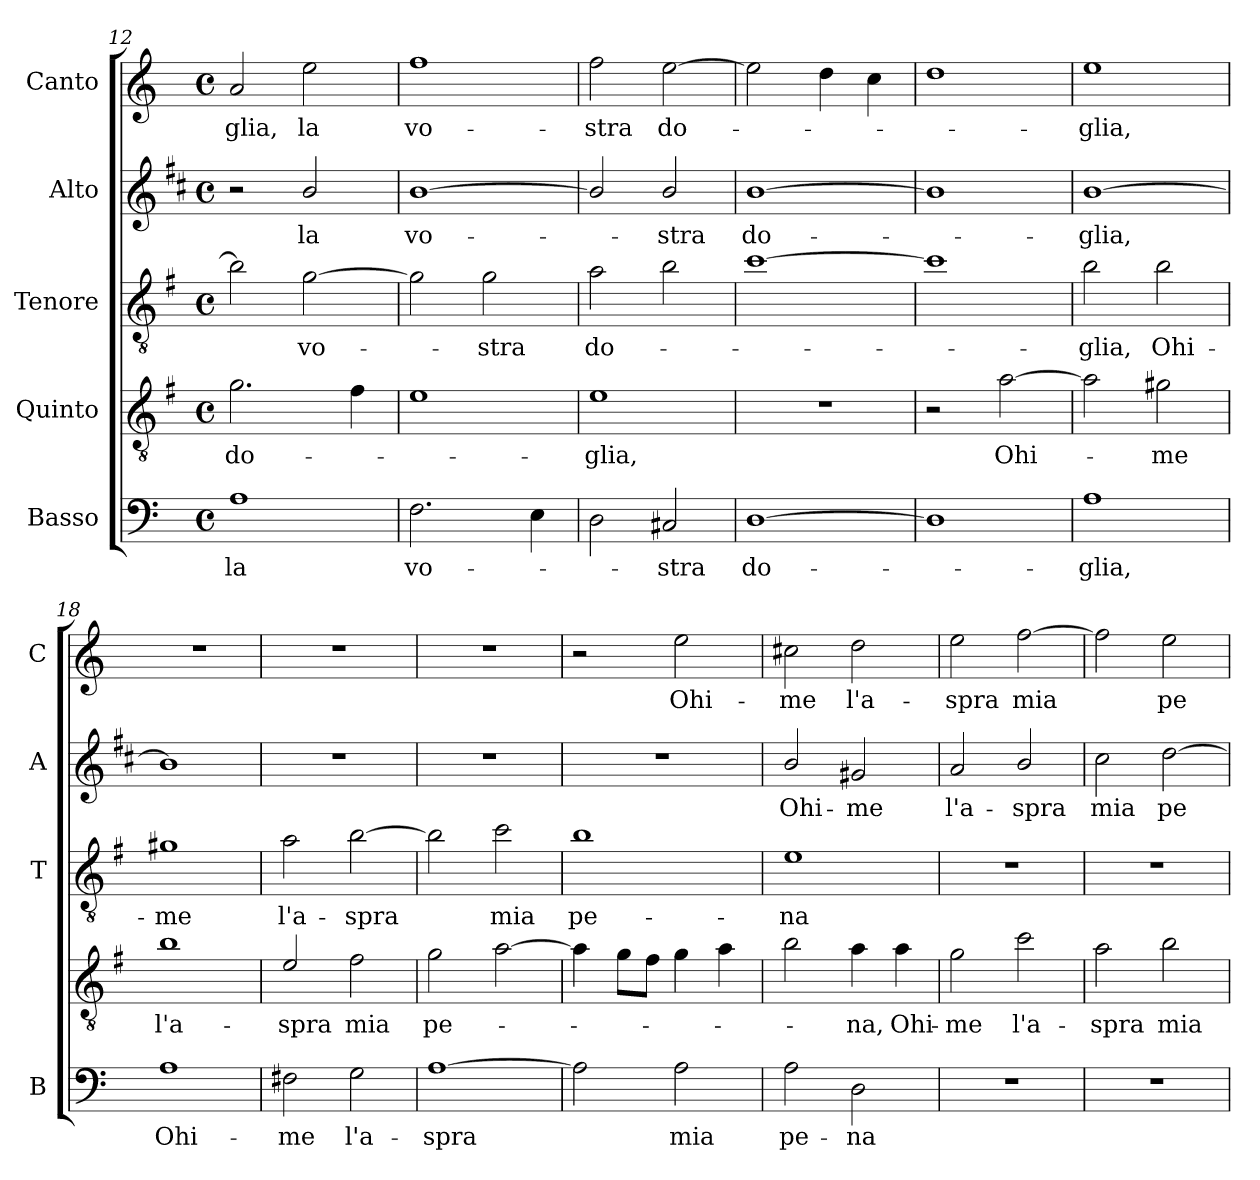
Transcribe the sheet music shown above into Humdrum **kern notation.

**kern	**text	**kern	**text	**kern	**text	**kern	**text	**kern	**text
*part5	*part5	*part4	*part4	*part3	*part3	*part2	*part2	*part1	*part1
*staff5	*staff5	*staff4	*staff4	*staff3	*staff3	*staff2	*staff2	*staff1	*staff1
*I"Basso	*	*I"Quinto	*	*I"Tenore	*	*I"Alto	*	*I"Canto	*
*I'B	*	*	*	*I'T	*	*I'A	*	*I'C	*
*clefF4	*	*clefGv2	*	*clefGv2	*	*clefG2	*	*clefG2	*
*	*	*ITrd4c7	*	*ITrd4c7	*	*ITrd1c2	*	*	*
*k[]	*	*k[]	*	*k[]	*	*k[]	*	*k[]	*
*C:	*	*C:	*	*C:	*	*C:	*	*C:	*
*M4/4	*	*M4/4	*	*M4/4	*	*M4/4	*	*M4/4	*
*met(c)	*	*met(c)	*	*met(c)	*	*met(c)	*	*met(c)	*
=12	=12	=12	=12	=12	=12	=12	=12	=12	=12
!	!LO:LY:b	!	!LO:LY:b	!	!	!	!	!	!LO:LY:b
1A	la	2.c\	do-	2e\]	.	2r	.	2a/	-glia,
!	!	!	!	!	!LO:LY:b	!	!LO:LY:b	!	!LO:LY:b
.	.	.	.	[2c\	vo-	2a/	la	2ee\	la
.	.	4B\	.	.	.	.	.	.	.
=13	=13	=13	=13	=13	=13	=13	=13	=13	=13
!	!LO:LY:b	!	!	!	!	!	!LO:LY:b	!	!LO:LY:b
2.F\	vo-	1A	.	2c\]	.	[1a	vo-	1ff	vo-
!	!	!	!	!	!LO:LY:b	!	!	!	!
.	.	.	.	2c\	-stra	.	.	.	.
4E\	.	.	.	.	.	.	.	.	.
=14	=14	=14	=14	=14	=14	=14	=14	=14	=14
!	!	!	!LO:LY:b	!	!LO:LY:b	!	!	!	!LO:LY:b
2D\	.	1A	-glia,	2d\	do-	2a/]	.	2ff\	-stra
!	!LO:LY:b	!	!	!	!	!	!LO:LY:b	!	!LO:LY:b
2C#X/	-stra	.	.	2e\	.	2a/	-stra	[2ee\	do-
!!LO:PB:g=z
=15	=15	=15	=15	=15	=15	=15	=15	=15	=15
!	!LO:LY:b	!	!	!	!	!	!LO:LY:b	!	!
[1D	do-	1r	.	[1f	.	[1a	do-	2ee\]	.
.	.	.	.	.	.	.	.	4dd\	.
.	.	.	.	.	.	.	.	4cc\	.
=16	=16	=16	=16	=16	=16	=16	=16	=16	=16
1D]	.	2r	.	1f]	.	1a]	.	1dd	.
!	!	!	!LO:LY:b	!	!	!	!	!	!
.	.	[2d\	Ohi-	.	.	.	.	.	.
=17	=17	=17	=17	=17	=17	=17	=17	=17	=17
!	!LO:LY:b	!	!	!	!LO:LY:b	!	!LO:LY:b	!	!LO:LY:b
1A	-glia,	2d\]	.	2e\	-glia,	[1a	-glia,	1ee	-glia,
!	!	!	!LO:LY:b	!	!LO:LY:b	!	!	!	!
.	.	2c#X\	-me	2e\	Ohi-	.	.	.	.
=18	=18	=18	=18	=18	=18	=18	=18	=18	=18
!	!LO:LY:b	!	!LO:LY:b	!	!LO:LY:b	!	!	!	!
1A	Ohi-	1e	l'a-	1c#X	-me	1a]	.	1r	.
=19	=19	=19	=19	=19	=19	=19	=19	=19	=19
!	!LO:LY:b	!	!LO:LY:b	!	!LO:LY:b	!	!	!	!
2F#X\	-me	2A/	-spra	2d\	l'a-	1r	.	1r	.
!	!LO:LY:b	!	!LO:LY:b	!	!LO:LY:b	!	!	!	!
2G\	l'a-	2B\	mia	[2e\	-spra	.	.	.	.
=20	=20	=20	=20	=20	=20	=20	=20	=20	=20
!	!LO:LY:b	!	!LO:LY:b	!	!	!	!	!	!
[1A	-spra	2c\	pe-	2e\]	.	1r	.	1r	.
!	!	!	!	!	!LO:LY:b	!	!	!	!
.	.	[2d\	.	2f\	mia	.	.	.	.
=21	=21	=21	=21	=21	=21	=21	=21	=21	=21
!	!	!	!	!	!LO:LY:b	!	!	!	!
2A\]	.	4d\]	.	1e	pe-	1r	.	2r	.
.	.	8c\L	.	.	.	.	.	.	.
.	.	8B\J	.	.	.	.	.	.	.
!	!LO:LY:b	!	!	!	!	!	!	!	!LO:LY:b
2A\	mia	4c\	.	.	.	.	.	2ee\	Ohi-
.	.	4d\	.	.	.	.	.	.	.
=22	=22	=22	=22	=22	=22	=22	=22	=22	=22
!	!LO:LY:b	!	!	!	!LO:LY:b	!	!LO:LY:b	!	!LO:LY:b
2A\	pe-	2e\	.	1A	-na	2a/	Ohi-	2cc#X\	-me
!	!LO:LY:b	!	!LO:LY:b	!	!	!	!LO:LY:b	!	!LO:LY:b
2D\	-na	4d\	-na,	.	.	2f#X/	-me	2dd\	l'a-
!	!	!	!LO:LY:b	!	!	!	!	!	!
.	.	4d\	Ohi-	.	.	.	.	.	.
!!LO:LB:g=z
=23	=23	=23	=23	=23	=23	=23	=23	=23	=23
!	!	!	!LO:LY:b	!	!	!	!LO:LY:b	!	!LO:LY:b
1r	.	2c\	-me	1r	.	2g/	l'a-	2ee\	-spra
!	!	!	!LO:LY:b	!	!	!	!LO:LY:b	!	!LO:LY:b
.	.	2f\	l'a-	.	.	2a/	-spra	[2ff\	mia
=24	=24	=24	=24	=24	=24	=24	=24	=24	=24
!	!	!	!LO:LY:b	!	!	!	!LO:LY:b	!	!
1r	.	2d\	-spra	1r	.	2b\	mia	2ff\]	.
!	!	!	!LO:LY:b	!	!	!	!LO:LY:b	!	!LO:LY:b
.	.	2e\	mia	.	.	[2cc\	pe-	2ee\	pe-
=	=	=	=	=	=	=	=	=	=
*-	*-	*-	*-	*-	*-	*-	*-	*-	*-
